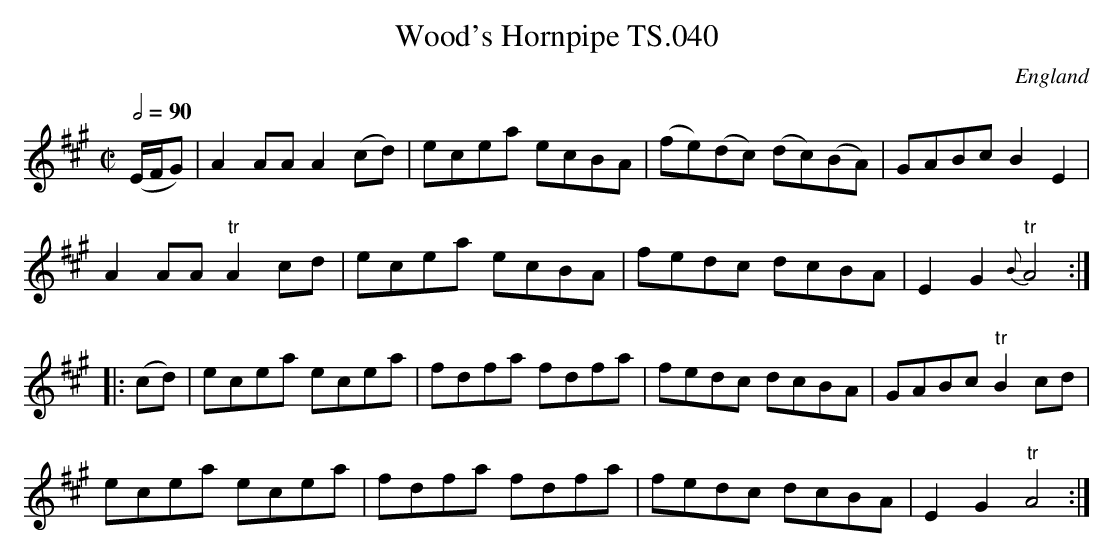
X:1
T:Wood's Hornpipe TS.040
M:C|
L:1/8
Q:1/2=90
O:England
notC:Prefixed as 'No.28' in MS
K:A major
(E/F/G)|A2AAA2(cd)|ecea ecBA|(fe)(dc) (dc)(BA)|GABcB2E2|!
A2AA"tr"A2cd|ecea ecBA|fedc dcBA|E2G2{B}"tr"A4:|!
|:(cd)|ecea ecea|fdfa fdfa|fedc dcBA|GABc"tr"B2cd|!
ecea ecea|fdfa fdfa|fedc dcBA|E2G2"tr"A4:|]
